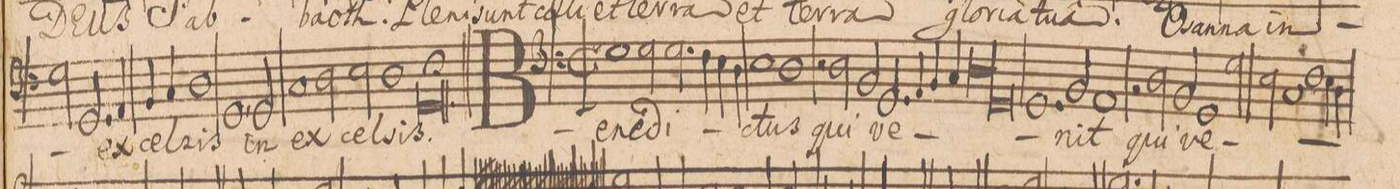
**kern	**text
*I"Bassus.	*
*clefF4	*
*k[]	*
*met(c|)	*
*M3/2	*
2G\	.
2.GG/	ex-
4AA/	.
=41-	=41-
4BB/	-cel-
4C/	.
1D\	-sis
=42-	=42-
1GG/,<	.
2GG/	in
=43-	=43-
1C/	ex-
2D\	.
=44-	=44-
2E\	.
1D\	-cel-
=45-	=45-
0GG/;	-sis.
=46||	=46||
*M2/1	*
*met(c|)	*
1G\	Be-
2G\	-ne-
2.G\	-di-
=47-	=47-
4F\	.
4E\	.
4D\	.
1E\	.
=48-	=48-
1D\	-ctus
2r	.
2D\	qui
=49-	=49-
2BB/	.
2.GG/	ve-
4AA/	.
4BB/	.
4C/	.
=50-	=50-
*lig	*
1D\	.
1GG/	.
*Xlig	*
=51-	=51-
1.GG/	.
2BB/	.
=52-	=52-
1AA/	-nit
2rBB	.
2D\	qui
=53-	=53-
2BB/	ve-
1GG/	.
2G\	.
=54-	=54-
2E\	.
1C/	.
1F\	.
=55-	=55-
4E\	.
4D\	.
*-	*-
